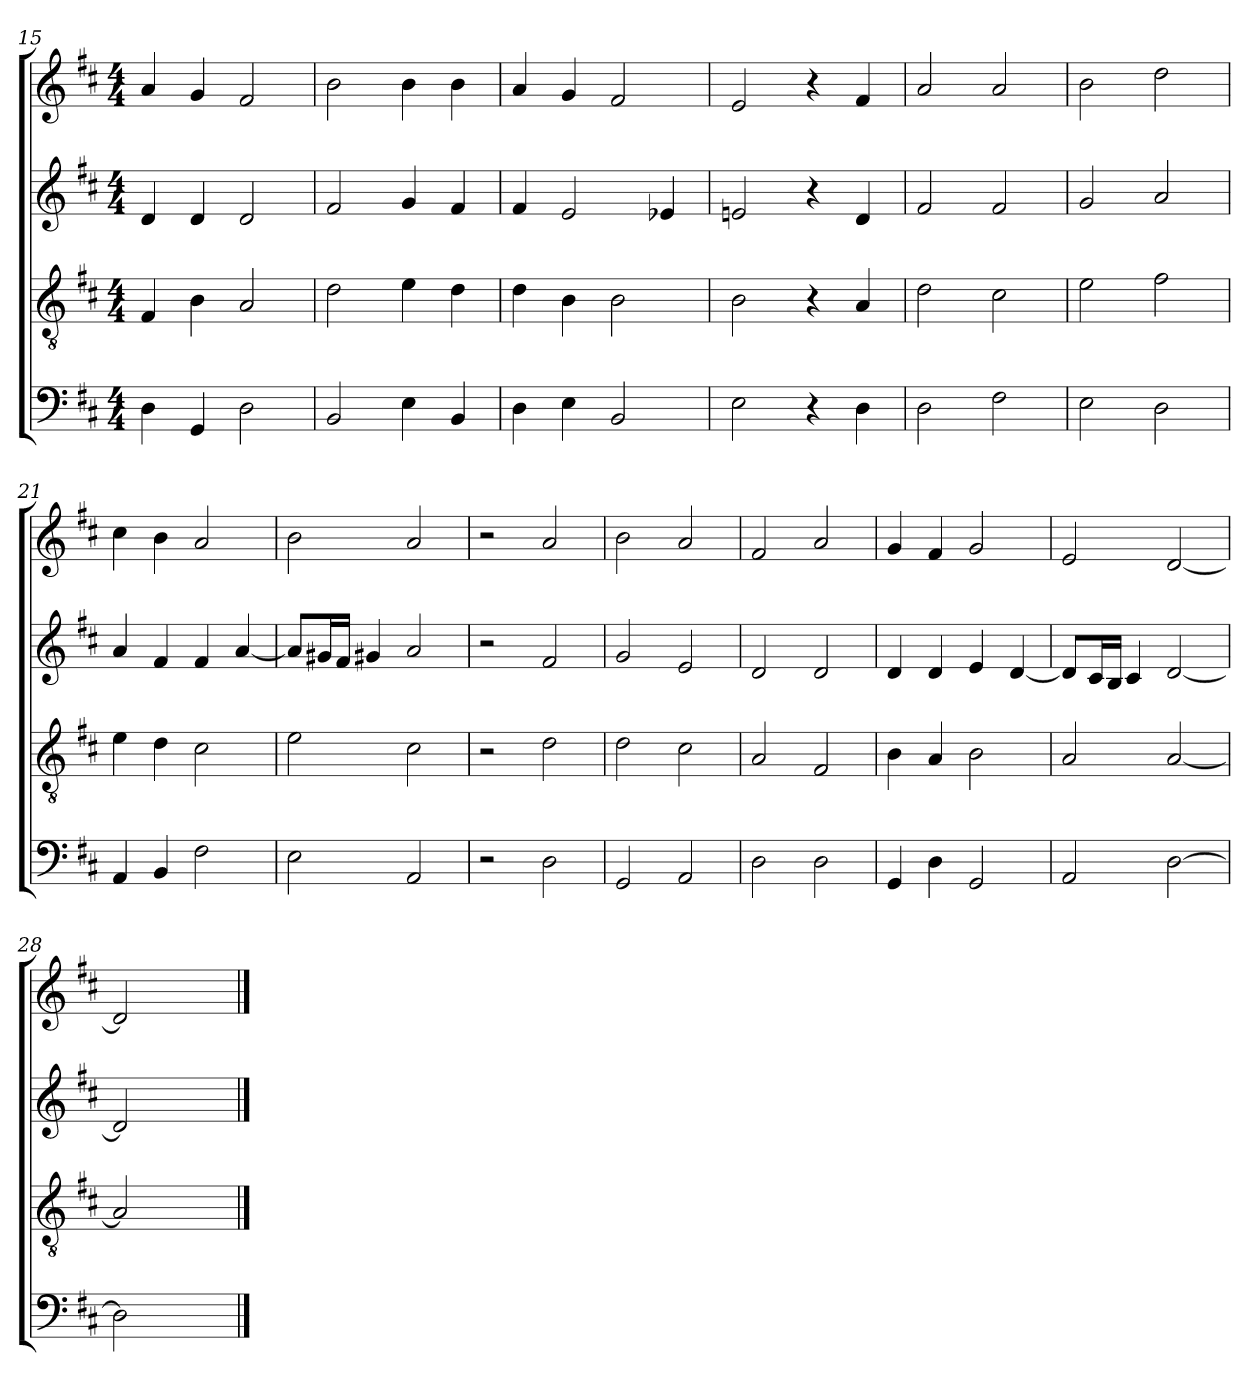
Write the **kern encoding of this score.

**kern	**kern	**kern	**kern
*part4	*part3	*part2	*part1
*staff4	*staff3	*staff2	*staff1
*clefF4	*clefGv2	*clefG2	*clefG2
*k[f#c#]	*k[f#c#]	*k[f#c#]	*k[f#c#]
*M4/4	*M4/4	*M4/4	*M4/4
=15	=15	=15	=15
4D	4F#	4d	4a
4GG	4B	4d	4g
2D	2A	2d	2f#
=16	=16	=16	=16
2BB	2d	2f#	2b
4E	4e	4g	4b
4BB	4d	4f#	4b
=17	=17	=17	=17
4D	4d	4f#	4a
4E	4B	2e	4g
2BB	2B	.	2f#
.	.	4e-X	.
=18	=18	=18	=18
2E	2B	2en	2e
4r	4r	4r	4r
4D	4A	4d	4f#
=19	=19	=19	=19
2D	2d	2f#	2a
2F#	2c#	2f#	2a
=20	=20	=20	=20
2E	2e	2g	2b
2D	2f#	2a	2dd
=21	=21	=21	=21
4AA	4e	4a	4cc#
4BB	4d	4f#	4b
2F#	2c#	4f#	2a
.	.	[4a	.
=22	=22	=22	=22
2E	2e	8a/L]	2b
.	.	16g#X/L	.
.	.	16f#/JJ	.
.	.	4g#X	.
2AA	2c#	2a	2a
=23	=23	=23	=23
2r	2r	2r	2r
2D	2d	2f#	2a
=24	=24	=24	=24
2GG	2d	2g	2b
2AA	2c#	2e	2a
=25	=25	=25	=25
2D	2A	2d	2f#
2D	2F#	2d	2a
=26	=26	=26	=26
4GG	4B	4d	4g
4D	4A	4d	4f#
2GG	2B	4e	2g
.	.	[4d	.
=27	=27	=27	=27
2AA	2A	8d/L]	2e
.	.	16c#/L	.
.	.	16B/JJ	.
.	.	4c#	.
[2D	[2A	[2d	[2d
=28	=28	=28	=28
2D]	2A]	2d]	2d]
2ryy	2ryy	2ryy	2ryy
==	==	==	==
*-	*-	*-	*-
